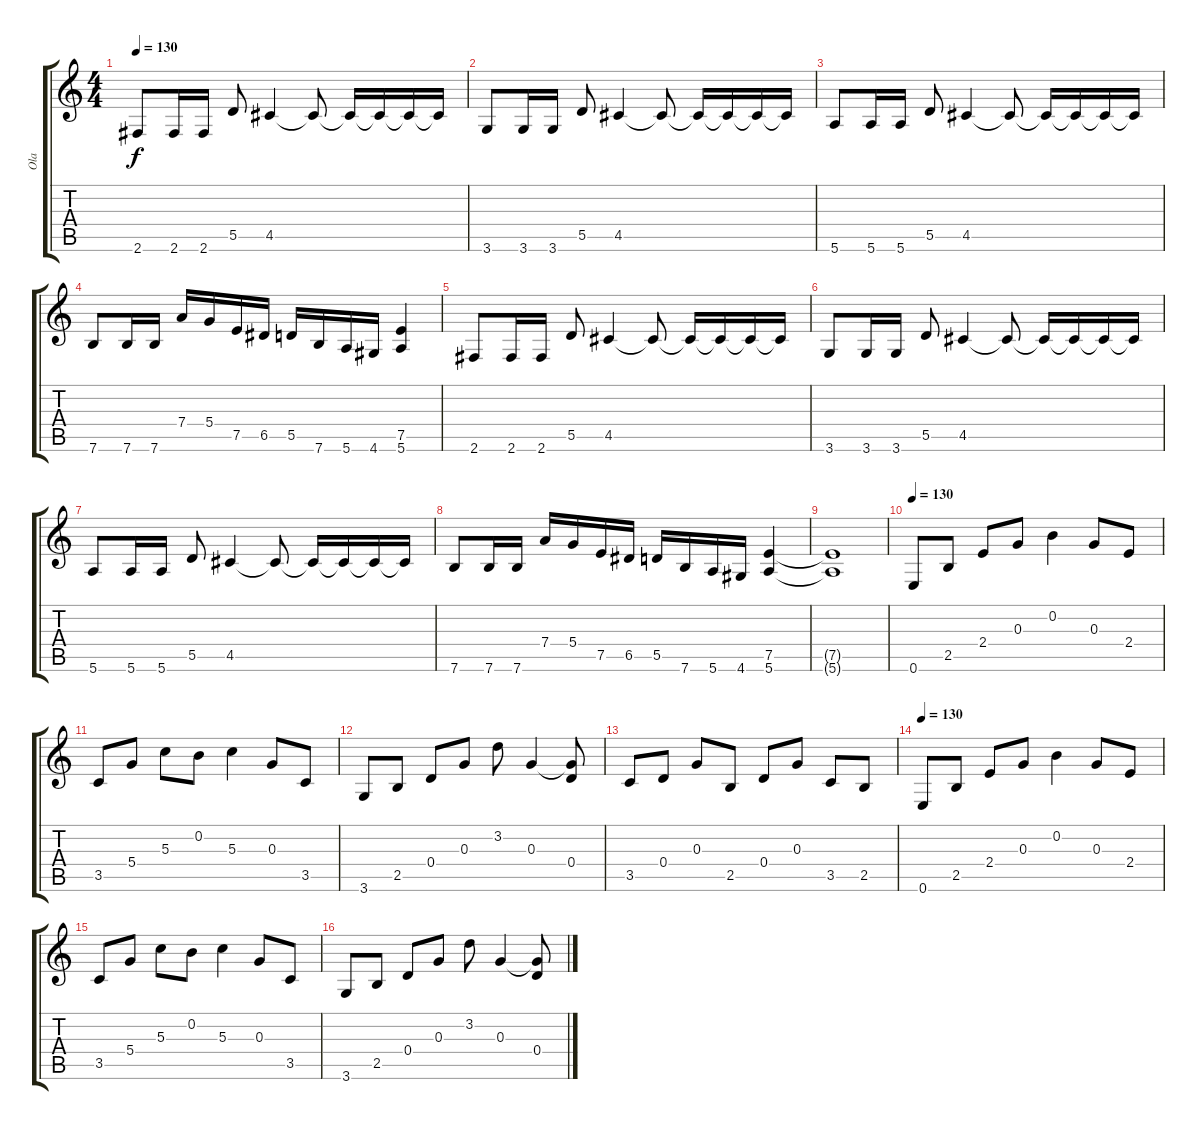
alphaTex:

\track ("Ola" "Ola") {instrument distortionguitar}
\staff {score tabs}
\tuning (E4 B3 G3 D3 A2 E2) {hide}
\ts (4 4)
\tempo 130
\clef g2
\ks c
2.6.8{dy f} 2.6.16 2.6.16 5.5.8 4.5.4 4.5{t}.8 4.5{t}.16 4.5{t}.16 4.5{t}.16 4.5{t}.16 |
3.6.8 3.6.16 3.6.16 5.5.8 4.5.4 4.5{t}.8 4.5{t}.16 4.5{t}.16 4.5{t}.16 4.5{t}.16 |
5.6.8 5.6.16 5.6.16 5.5.8 4.5.4 4.5{t}.8 4.5{t}.16 4.5{t}.16 4.5{t}.16 4.5{t}.16 |
7.6.8 7.6.16 7.6.16 7.4.16 5.4.16 7.5.16 6.5.16 5.5.16 7.6.16 5.6.16 4.6.16 (7.5 5.6).4 |
2.6.8 2.6.16 2.6.16 5.5.8 4.5.4 4.5{t}.8 4.5{t}.16 4.5{t}.16 4.5{t}.16 4.5{t}.16 |
3.6.8 3.6.16 3.6.16 5.5.8 4.5.4 4.5{t}.8 4.5{t}.16 4.5{t}.16 4.5{t}.16 4.5{t}.16 |
5.6.8 5.6.16 5.6.16 5.5.8 4.5.4 4.5{t}.8 4.5{t}.16 4.5{t}.16 4.5{t}.16 4.5{t}.16 |
7.6.8 7.6.16 7.6.16 7.4.16 5.4.16 7.5.16 6.5.16 5.5.16 7.6.16 5.6.16 4.6.16 (7.5 5.6).4 |
(7.5{t} 5.6{t}).1 |
\tempo 130
0.6.8{instrument acousticguitarsteel} 2.5.8 2.4.8 0.3.8 0.2.4 0.3.8 2.4.8 |
3.5.8 5.4.8 5.3.8 0.2.8 5.3.4 0.3.8 3.5.8 |
3.6.8 2.5.8 0.4.8 0.3.8 3.2.8 0.3.4 (0.3{t} 0.4).8 |
3.5.8 0.4.8 0.3.8 2.5.8 0.4.8 0.3.8 3.5.8 2.5.8 |
\tempo 130
0.6.8{instrument acousticguitarsteel} 2.5.8 2.4.8 0.3.8 0.2.4 0.3.8 2.4.8 |
3.5.8 5.4.8 5.3.8 0.2.8 5.3.4 0.3.8 3.5.8 |
3.6.8 2.5.8 0.4.8 0.3.8 3.2.8 0.3.4 (0.3{t} 0.4).8
